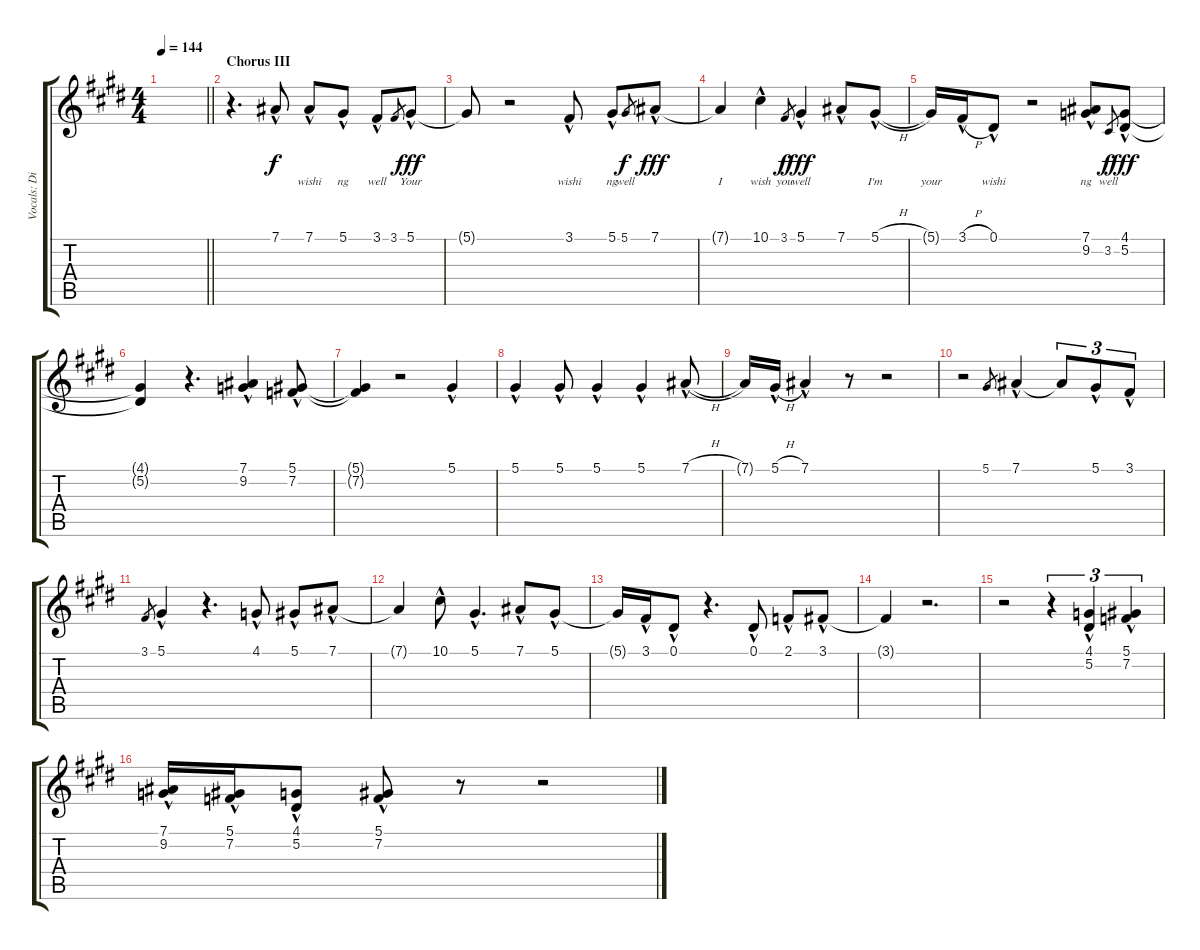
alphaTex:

\track ("Vocals: Dio" "Vocals: Di") {instrument lead2sawtooth}
\staff {score tabs}
\tuning (Eb4 Bb3 Gb3 Db3 Ab2 Eb2) {hide}
\ts (4 4)
\tempo 144
\clef g2
\barLineRight lightlight
\ks e
|
\section ("" "Chorus III")
r.4{d} 7.1{hac}.8{lyrics (0 "") lyrics (1 "") lyrics (2 "") lyrics (3 "") lyrics (4 "")} 7.1{hac}.8{lyrics (0 "wishi") lyrics (1 "") lyrics (2 "") lyrics (3 "") lyrics (4 "")} 5.1{hac}.8{lyrics (0 "ng") lyrics (1 "") lyrics (2 "") lyrics (3 "") lyrics (4 "")} 3.1{hac}.8{lyrics (0 "well") lyrics (1 "") lyrics (2 "") lyrics (3 "") lyrics (4 "")} 3.1.8{lyrics (0 "") lyrics (1 "") lyrics (2 "") lyrics (3 "") lyrics (4 "") gr dy f} 5.1{hac}.8{lyrics (0 "Your") lyrics (1 "") lyrics (2 "") lyrics (3 "") lyrics (4 "") dy fff} |
5.1{t}.8{lyrics (0 "") lyrics (1 "") lyrics (2 "") lyrics (3 "") lyrics (4 "")} r.2 3.1{hac}.8{lyrics (0 "wishi") lyrics (1 "") lyrics (2 "") lyrics (3 "") lyrics (4 "")} 5.1{hac}.8{lyrics (0 "ng") lyrics (1 "") lyrics (2 "") lyrics (3 "") lyrics (4 "")} 5.1.8{lyrics (0 "well") lyrics (1 "") lyrics (2 "") lyrics (3 "") lyrics (4 "") gr dy f} 7.1{hac}.8{lyrics (0 "") lyrics (1 "") lyrics (2 "") lyrics (3 "") lyrics (4 "") dy fff} |
7.1{t}.4{lyrics (0 "I") lyrics (1 "") lyrics (2 "") lyrics (3 "") lyrics (4 "")} 10.1{hac}.4{lyrics (0 "wish") lyrics (1 "") lyrics (2 "") lyrics (3 "") lyrics (4 "")} 3.1.8{lyrics (0 "you") lyrics (1 "") lyrics (2 "") lyrics (3 "") lyrics (4 "") gr dy f} 5.1{hac}.4{lyrics (0 "well") lyrics (1 "") lyrics (2 "") lyrics (3 "") lyrics (4 "") dy fff} 7.1{hac}.8{lyrics (0 "") lyrics (1 "") lyrics (2 "") lyrics (3 "") lyrics (4 "")} 5.1{h hac}.8{lyrics (0 "I'm") lyrics (1 "") lyrics (2 "") lyrics (3 "") lyrics (4 "")} |
5.1{t}.16{lyrics (0 "your") lyrics (1 "") lyrics (2 "") lyrics (3 "") lyrics (4 "")} 3.1{h hac}.16{lyrics (0 "") lyrics (1 "") lyrics (2 "") lyrics (3 "") lyrics (4 "")} 0.1{hac}.8{lyrics (0 "wishi") lyrics (1 "") lyrics (2 "") lyrics (3 "") lyrics (4 "")} r.2 (7.1{hac} 9.2{hac}).8{lyrics (0 "ng") lyrics (1 "") lyrics (2 "") lyrics (3 "") lyrics (4 "")} 3.2.8{lyrics (0 "well") lyrics (1 "") lyrics (2 "") lyrics (3 "") lyrics (4 "") gr dy f} (4.1{hac} 5.2{hac}).8{lyrics (0 "") lyrics (1 "") lyrics (2 "") lyrics (3 "") lyrics (4 "") dy fff} |
(4.1{t} 5.2{t}).4{lyrics (0 "") lyrics (1 "") lyrics (2 "") lyrics (3 "") lyrics (4 "")} r.4{d} (7.1{hac} 9.2{hac}).4{lyrics (0 "") lyrics (1 "") lyrics (2 "") lyrics (3 "") lyrics (4 "")} (5.1{hac} 7.2{hac}).8{lyrics (0 "") lyrics (1 "") lyrics (2 "") lyrics (3 "") lyrics (4 "")} |
(5.1{t} 7.2{t}).4 r.2 5.1{hac}.4 |
5.1{hac}.4 5.1{hac}.8 5.1{hac}.4 5.1{hac}.4 7.1{h hac}.8 |
7.1{t}.16 5.1{h hac}.16 7.1{hac}.4 r.8 r.2 |
r.2 5.1.8{gr} 7.1{hac}.4 7.1{t}.8{tu (3 2)} 5.1{hac}.8{tu (3 2)} 3.1{hac}.8{tu (3 2)} |
3.1.8{gr} 5.1{hac}.4 r.4{d} 4.1{hac}.8 5.1{hac}.8 7.1{hac}.8 |
7.1{t}.4 10.1{hac}.8 5.1{hac}.4{d} 7.1{hac}.8 5.1{hac}.8 |
5.1{t}.16 3.1{hac}.16 0.1{hac}.8 r.4{d} 0.1{hac}.8 2.1{hac}.8 3.1{hac}.8 |
3.1{t}.4 r.2{d} |
r.2 r.4{tu (3 2)} (4.1{hac} 5.2{hac}).4{tu (3 2)} (5.1{hac} 7.2{hac}).4{tu (3 2)} |
(7.1{hac} 9.2{hac}).16 (5.1{hac} 7.2{hac}).16 (4.1{hac} 5.2{hac}).8 (5.1{hac} 7.2{hac}).8 r.8 r.2
